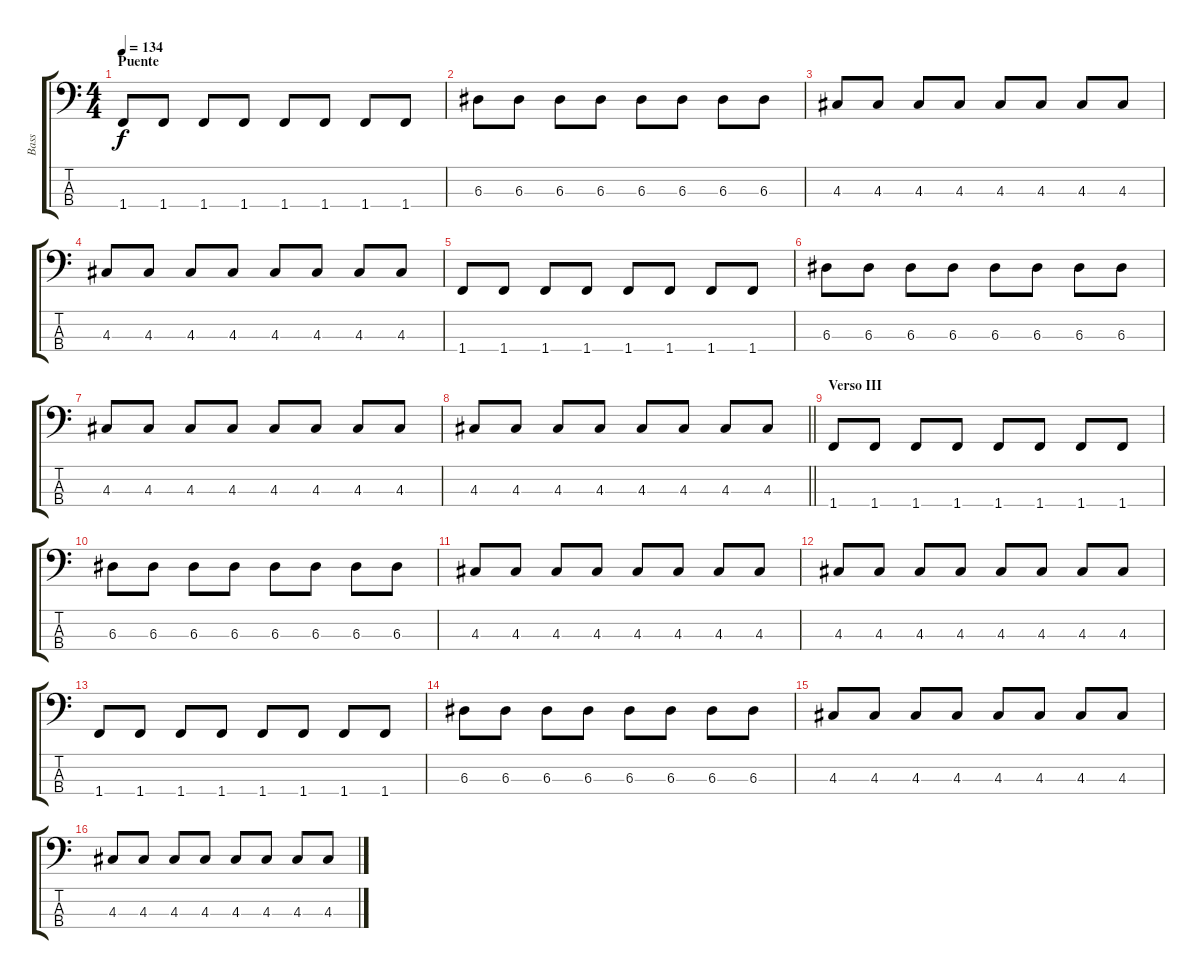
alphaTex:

\track ("Bass" "Bass") {instrument electricbassfinger}
\staff {score tabs}
\tuning (G2 D2 A1 E1) {hide}
\ts (4 4)
\section ("" "Puente")
\tempo 134
\clef f4
\ks c
1.4.8{dy f} 1.4.8 1.4.8 1.4.8 1.4.8 1.4.8 1.4.8 1.4.8 |
6.3.8 6.3.8 6.3.8 6.3.8 6.3.8 6.3.8 6.3.8 6.3.8 |
4.3.8 4.3.8 4.3.8 4.3.8 4.3.8 4.3.8 4.3.8 4.3.8 |
4.3.8 4.3.8 4.3.8 4.3.8 4.3.8 4.3.8 4.3.8 4.3.8 |
1.4.8 1.4.8 1.4.8 1.4.8 1.4.8 1.4.8 1.4.8 1.4.8 |
6.3.8 6.3.8 6.3.8 6.3.8 6.3.8 6.3.8 6.3.8 6.3.8 |
4.3.8 4.3.8 4.3.8 4.3.8 4.3.8 4.3.8 4.3.8 4.3.8 |
\barLineRight lightlight
4.3.8 4.3.8 4.3.8 4.3.8 4.3.8 4.3.8 4.3.8 4.3.8 |
\section ("" "Verso III")
1.4.8 1.4.8 1.4.8 1.4.8 1.4.8 1.4.8 1.4.8 1.4.8 |
6.3.8 6.3.8 6.3.8 6.3.8 6.3.8 6.3.8 6.3.8 6.3.8 |
4.3.8 4.3.8 4.3.8 4.3.8 4.3.8 4.3.8 4.3.8 4.3.8 |
4.3.8 4.3.8 4.3.8 4.3.8 4.3.8 4.3.8 4.3.8 4.3.8 |
1.4.8 1.4.8 1.4.8 1.4.8 1.4.8 1.4.8 1.4.8 1.4.8 |
6.3.8 6.3.8 6.3.8 6.3.8 6.3.8 6.3.8 6.3.8 6.3.8 |
4.3.8 4.3.8 4.3.8 4.3.8 4.3.8 4.3.8 4.3.8 4.3.8 |
4.3.8 4.3.8 4.3.8 4.3.8 4.3.8 4.3.8 4.3.8 4.3.8
